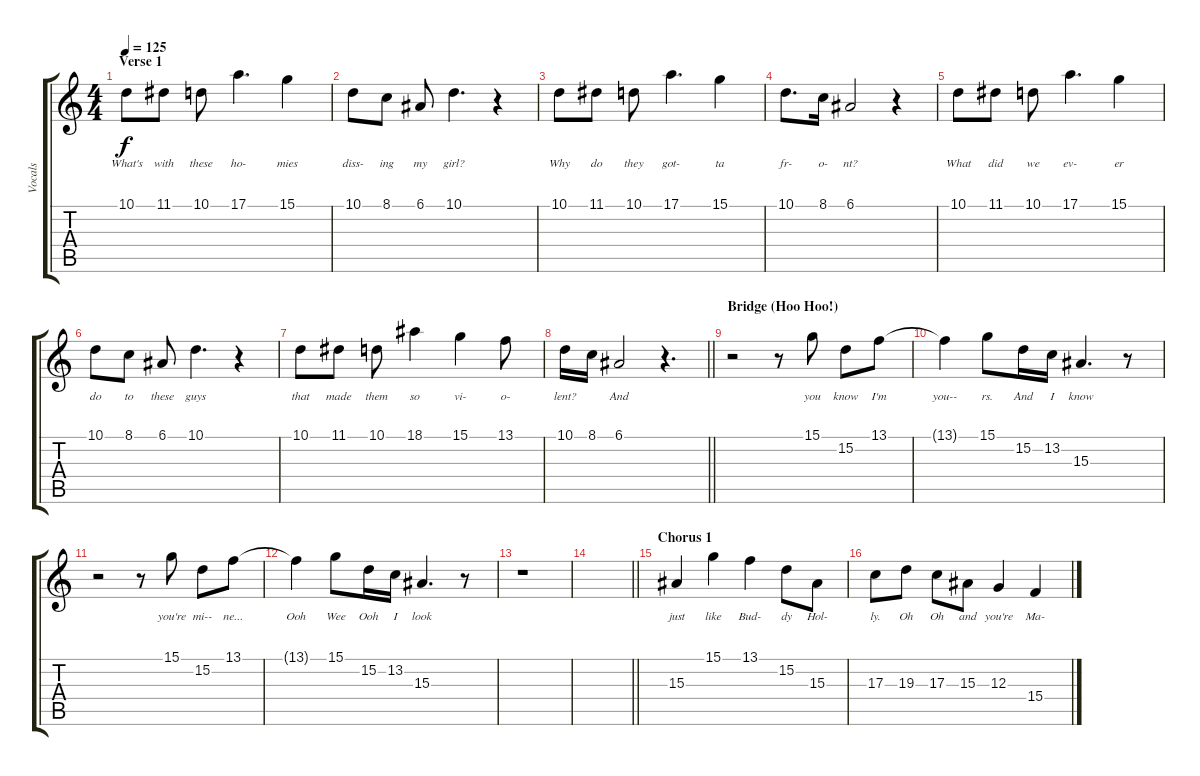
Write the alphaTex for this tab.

\track ("Vocals" "Vocals") {instrument lead2sawtooth}
\staff {score tabs}
\tuning (E4 B3 G3 D3 A2 E2) {hide}
\ts (4 4)
\section ("" "Verse 1")
\tempo 125
\clef g2
\ks c
10.1.8{lyrics (0 "What's") lyrics (1 "") lyrics (2 "") lyrics (3 "") lyrics (4 "") dy f instrument lead2sawtooth} 11.1.8{lyrics (0 "with") lyrics (1 "") lyrics (2 "") lyrics (3 "") lyrics (4 "")} 10.1.8{lyrics (0 "these") lyrics (1 "") lyrics (2 "") lyrics (3 "") lyrics (4 "")} 17.1.4{d lyrics (0 "ho-") lyrics (1 "") lyrics (2 "") lyrics (3 "") lyrics (4 "")} 15.1.4{lyrics (0 "mies") lyrics (1 "") lyrics (2 "") lyrics (3 "") lyrics (4 "")} |
10.1.8{lyrics (0 "diss-") lyrics (1 "") lyrics (2 "") lyrics (3 "") lyrics (4 "")} 8.1.8{lyrics (0 "ing") lyrics (1 "") lyrics (2 "") lyrics (3 "") lyrics (4 "")} 6.1.8{lyrics (0 "my") lyrics (1 "") lyrics (2 "") lyrics (3 "") lyrics (4 "")} 10.1.4{d lyrics (0 "girl?") lyrics (1 "") lyrics (2 "") lyrics (3 "") lyrics (4 "")} r.4 |
10.1.8{lyrics (0 "Why") lyrics (1 "") lyrics (2 "") lyrics (3 "") lyrics (4 "")} 11.1.8{lyrics (0 "do") lyrics (1 "") lyrics (2 "") lyrics (3 "") lyrics (4 "")} 10.1.8{lyrics (0 "they") lyrics (1 "") lyrics (2 "") lyrics (3 "") lyrics (4 "")} 17.1.4{d lyrics (0 "got-") lyrics (1 "") lyrics (2 "") lyrics (3 "") lyrics (4 "")} 15.1.4{lyrics (0 "ta") lyrics (1 "") lyrics (2 "") lyrics (3 "") lyrics (4 "")} |
10.1.8{d lyrics (0 "fr-") lyrics (1 "") lyrics (2 "") lyrics (3 "") lyrics (4 "")} 8.1.16{lyrics (0 "o-") lyrics (1 "") lyrics (2 "") lyrics (3 "") lyrics (4 "")} 6.1.2{lyrics (0 "nt?") lyrics (1 "") lyrics (2 "") lyrics (3 "") lyrics (4 "")} r.4 |
10.1.8{lyrics (0 "What") lyrics (1 "") lyrics (2 "") lyrics (3 "") lyrics (4 "")} 11.1.8{lyrics (0 "did") lyrics (1 "") lyrics (2 "") lyrics (3 "") lyrics (4 "")} 10.1.8{lyrics (0 "we") lyrics (1 "") lyrics (2 "") lyrics (3 "") lyrics (4 "")} 17.1.4{d lyrics (0 "ev-") lyrics (1 "") lyrics (2 "") lyrics (3 "") lyrics (4 "")} 15.1.4{lyrics (0 "er") lyrics (1 "") lyrics (2 "") lyrics (3 "") lyrics (4 "")} |
10.1.8{lyrics (0 "do") lyrics (1 "") lyrics (2 "") lyrics (3 "") lyrics (4 "")} 8.1.8{lyrics (0 "to") lyrics (1 "") lyrics (2 "") lyrics (3 "") lyrics (4 "")} 6.1.8{lyrics (0 "these") lyrics (1 "") lyrics (2 "") lyrics (3 "") lyrics (4 "")} 10.1.4{d lyrics (0 "guys") lyrics (1 "") lyrics (2 "") lyrics (3 "") lyrics (4 "")} r.4 |
10.1.8{lyrics (0 "that") lyrics (1 "") lyrics (2 "") lyrics (3 "") lyrics (4 "")} 11.1.8{lyrics (0 "made") lyrics (1 "") lyrics (2 "") lyrics (3 "") lyrics (4 "")} 10.1.8{lyrics (0 "them") lyrics (1 "") lyrics (2 "") lyrics (3 "") lyrics (4 "")} 18.1.4{lyrics (0 "so") lyrics (1 "") lyrics (2 "") lyrics (3 "") lyrics (4 "")} 15.1.4{lyrics (0 "vi-") lyrics (1 "") lyrics (2 "") lyrics (3 "") lyrics (4 "")} 13.1.8{lyrics (0 "o-") lyrics (1 "") lyrics (2 "") lyrics (3 "") lyrics (4 "")} |
\barLineRight lightlight
10.1.16{lyrics (0 "lent?") lyrics (1 "") lyrics (2 "") lyrics (3 "") lyrics (4 "")} 8.1.16{lyrics (0 "") lyrics (1 "") lyrics (2 "") lyrics (3 "") lyrics (4 "")} 6.1.2{lyrics (0 "And") lyrics (1 "") lyrics (2 "") lyrics (3 "") lyrics (4 "")} r.4{d} |
\section ("" "Bridge (Hoo Hoo!)")
r.2 r.8 15.1.8{lyrics (0 "you") lyrics (1 "") lyrics (2 "") lyrics (3 "") lyrics (4 "")} 15.2.8{lyrics (0 "know") lyrics (1 "") lyrics (2 "") lyrics (3 "") lyrics (4 "")} 13.1.8{lyrics (0 "I'm") lyrics (1 "") lyrics (2 "") lyrics (3 "") lyrics (4 "")} |
13.1{t}.4{lyrics (0 "you--") lyrics (1 "") lyrics (2 "") lyrics (3 "") lyrics (4 "")} 15.1.8{lyrics (0 "rs.") lyrics (1 "") lyrics (2 "") lyrics (3 "") lyrics (4 "")} 15.2.16{lyrics (0 "And") lyrics (1 "") lyrics (2 "") lyrics (3 "") lyrics (4 "")} 13.2.16{lyrics (0 "I") lyrics (1 "") lyrics (2 "") lyrics (3 "") lyrics (4 "")} 15.3.4{d lyrics (0 "know") lyrics (1 "") lyrics (2 "") lyrics (3 "") lyrics (4 "")} r.8 |
r.2 r.8 15.1.8{lyrics (0 "you're") lyrics (1 "") lyrics (2 "") lyrics (3 "") lyrics (4 "")} 15.2.8{lyrics (0 "mi--") lyrics (1 "") lyrics (2 "") lyrics (3 "") lyrics (4 "")} 13.1.8{lyrics (0 "ne...") lyrics (1 "") lyrics (2 "") lyrics (3 "") lyrics (4 "")} |
13.1{t}.4{lyrics (0 "Ooh") lyrics (1 "") lyrics (2 "") lyrics (3 "") lyrics (4 "")} 15.1.8{lyrics (0 "Wee") lyrics (1 "") lyrics (2 "") lyrics (3 "") lyrics (4 "")} 15.2.16{lyrics (0 "Ooh") lyrics (1 "") lyrics (2 "") lyrics (3 "") lyrics (4 "")} 13.2.16{lyrics (0 "I") lyrics (1 "") lyrics (2 "") lyrics (3 "") lyrics (4 "")} 15.3.4{d lyrics (0 "look") lyrics (1 "") lyrics (2 "") lyrics (3 "") lyrics (4 "")} r.8 |
r.1 |
\barLineRight lightlight
|
\section ("" "Chorus 1")
15.3.4{lyrics (0 "just") lyrics (1 "") lyrics (2 "") lyrics (3 "") lyrics (4 "")} 15.1.4{lyrics (0 "like") lyrics (1 "") lyrics (2 "") lyrics (3 "") lyrics (4 "")} 13.1.4{lyrics (0 "Bud-") lyrics (1 "") lyrics (2 "") lyrics (3 "") lyrics (4 "")} 15.2.8{lyrics (0 "dy") lyrics (1 "") lyrics (2 "") lyrics (3 "") lyrics (4 "")} 15.3.8{lyrics (0 "Hol-") lyrics (1 "") lyrics (2 "") lyrics (3 "") lyrics (4 "")} |
17.3.8{lyrics (0 "ly.") lyrics (1 "") lyrics (2 "") lyrics (3 "") lyrics (4 "")} 19.3.8{lyrics (0 "Oh") lyrics (1 "") lyrics (2 "") lyrics (3 "") lyrics (4 "")} 17.3.8{lyrics (0 "Oh") lyrics (1 "") lyrics (2 "") lyrics (3 "") lyrics (4 "")} 15.3.8{lyrics (0 "and") lyrics (1 "") lyrics (2 "") lyrics (3 "") lyrics (4 "")} 12.3.4{lyrics (0 "you're") lyrics (1 "") lyrics (2 "") lyrics (3 "") lyrics (4 "")} 15.4.4{lyrics (0 "Ma-") lyrics (1 "") lyrics (2 "") lyrics (3 "") lyrics (4 "")}
